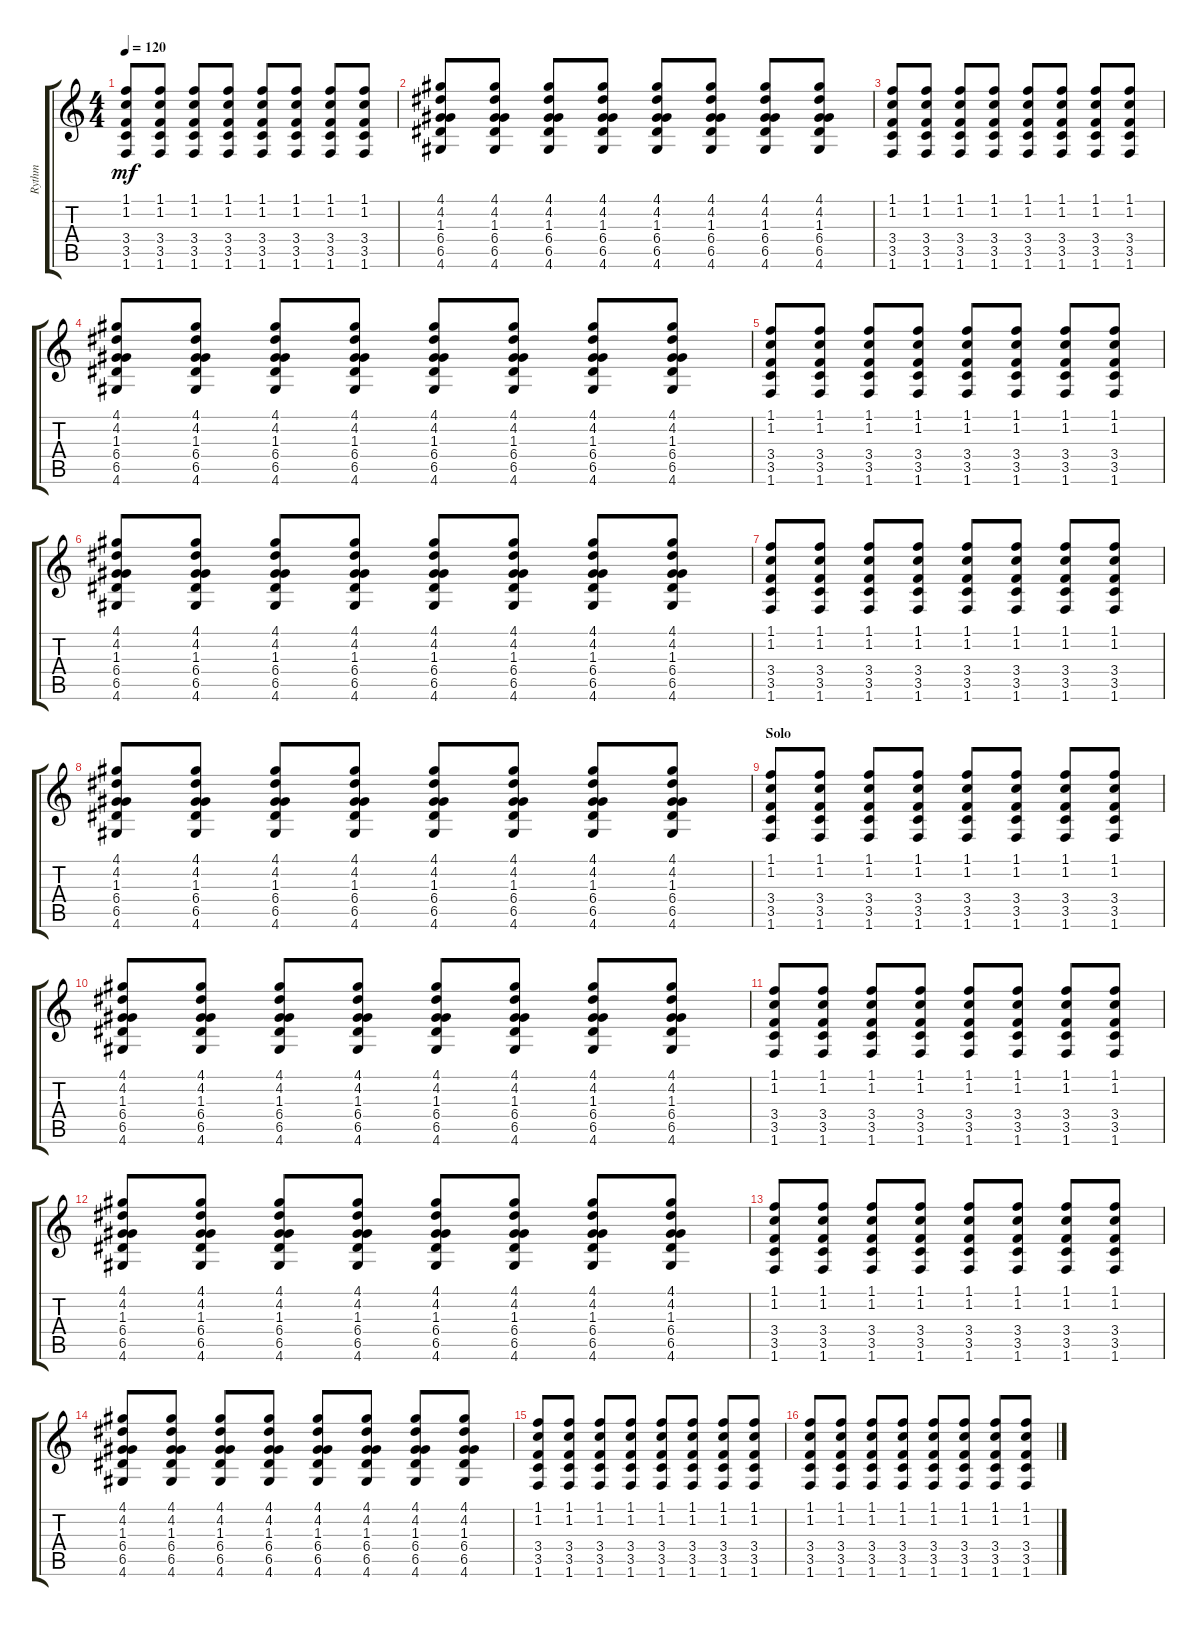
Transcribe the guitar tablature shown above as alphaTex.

\track ("Rythm" "Rythm") {instrument distortionguitar}
\staff {score tabs}
\tuning (E4 B3 G3 D3 A2 E2) {hide}
\ts (4 4)
\tempo 120
\clef g2
\ks c
(1.1 1.2 3.4 3.5 1.6).8{dy mf} (1.1 1.2 3.4 3.5 1.6).8 (1.1 1.2 3.4 3.5 1.6).8 (1.1 1.2 3.4 3.5 1.6).8 (1.1 1.2 3.4 3.5 1.6).8 (1.1 1.2 3.4 3.5 1.6).8 (1.1 1.2 3.4 3.5 1.6).8 (1.1 1.2 3.4 3.5 1.6).8 |
(4.1 4.2 1.3 6.4 6.5 4.6).8 (4.1 4.2 1.3 6.4 6.5 4.6).8 (4.1 4.2 1.3 6.4 6.5 4.6).8 (4.1 4.2 1.3 6.4 6.5 4.6).8 (4.1 4.2 1.3 6.4 6.5 4.6).8 (4.1 4.2 1.3 6.4 6.5 4.6).8 (4.1 4.2 1.3 6.4 6.5 4.6).8 (4.1 4.2 1.3 6.4 6.5 4.6).8 |
(1.1 1.2 3.4 3.5 1.6).8 (1.1 1.2 3.4 3.5 1.6).8 (1.1 1.2 3.4 3.5 1.6).8 (1.1 1.2 3.4 3.5 1.6).8 (1.1 1.2 3.4 3.5 1.6).8 (1.1 1.2 3.4 3.5 1.6).8 (1.1 1.2 3.4 3.5 1.6).8 (1.1 1.2 3.4 3.5 1.6).8 |
(4.1 4.2 1.3 6.4 6.5 4.6).8 (4.1 4.2 1.3 6.4 6.5 4.6).8 (4.1 4.2 1.3 6.4 6.5 4.6).8 (4.1 4.2 1.3 6.4 6.5 4.6).8 (4.1 4.2 1.3 6.4 6.5 4.6).8 (4.1 4.2 1.3 6.4 6.5 4.6).8 (4.1 4.2 1.3 6.4 6.5 4.6).8 (4.1 4.2 1.3 6.4 6.5 4.6).8 |
(1.1 1.2 3.4 3.5 1.6).8 (1.1 1.2 3.4 3.5 1.6).8 (1.1 1.2 3.4 3.5 1.6).8 (1.1 1.2 3.4 3.5 1.6).8 (1.1 1.2 3.4 3.5 1.6).8 (1.1 1.2 3.4 3.5 1.6).8 (1.1 1.2 3.4 3.5 1.6).8 (1.1 1.2 3.4 3.5 1.6).8 |
(4.1 4.2 1.3 6.4 6.5 4.6).8 (4.1 4.2 1.3 6.4 6.5 4.6).8 (4.1 4.2 1.3 6.4 6.5 4.6).8 (4.1 4.2 1.3 6.4 6.5 4.6).8 (4.1 4.2 1.3 6.4 6.5 4.6).8 (4.1 4.2 1.3 6.4 6.5 4.6).8 (4.1 4.2 1.3 6.4 6.5 4.6).8 (4.1 4.2 1.3 6.4 6.5 4.6).8 |
(1.1 1.2 3.4 3.5 1.6).8 (1.1 1.2 3.4 3.5 1.6).8 (1.1 1.2 3.4 3.5 1.6).8 (1.1 1.2 3.4 3.5 1.6).8 (1.1 1.2 3.4 3.5 1.6).8 (1.1 1.2 3.4 3.5 1.6).8 (1.1 1.2 3.4 3.5 1.6).8 (1.1 1.2 3.4 3.5 1.6).8 |
(4.1 4.2 1.3 6.4 6.5 4.6).8 (4.1 4.2 1.3 6.4 6.5 4.6).8 (4.1 4.2 1.3 6.4 6.5 4.6).8 (4.1 4.2 1.3 6.4 6.5 4.6).8 (4.1 4.2 1.3 6.4 6.5 4.6).8 (4.1 4.2 1.3 6.4 6.5 4.6).8 (4.1 4.2 1.3 6.4 6.5 4.6).8 (4.1 4.2 1.3 6.4 6.5 4.6).8 |
\section ("" "Solo")
(1.1 1.2 3.4 3.5 1.6).8 (1.1 1.2 3.4 3.5 1.6).8 (1.1 1.2 3.4 3.5 1.6).8 (1.1 1.2 3.4 3.5 1.6).8 (1.1 1.2 3.4 3.5 1.6).8 (1.1 1.2 3.4 3.5 1.6).8 (1.1 1.2 3.4 3.5 1.6).8 (1.1 1.2 3.4 3.5 1.6).8 |
(4.1 4.2 1.3 6.4 6.5 4.6).8 (4.1 4.2 1.3 6.4 6.5 4.6).8 (4.1 4.2 1.3 6.4 6.5 4.6).8 (4.1 4.2 1.3 6.4 6.5 4.6).8 (4.1 4.2 1.3 6.4 6.5 4.6).8 (4.1 4.2 1.3 6.4 6.5 4.6).8 (4.1 4.2 1.3 6.4 6.5 4.6).8 (4.1 4.2 1.3 6.4 6.5 4.6).8 |
(1.1 1.2 3.4 3.5 1.6).8 (1.1 1.2 3.4 3.5 1.6).8 (1.1 1.2 3.4 3.5 1.6).8 (1.1 1.2 3.4 3.5 1.6).8 (1.1 1.2 3.4 3.5 1.6).8 (1.1 1.2 3.4 3.5 1.6).8 (1.1 1.2 3.4 3.5 1.6).8 (1.1 1.2 3.4 3.5 1.6).8 |
(4.1 4.2 1.3 6.4 6.5 4.6).8 (4.1 4.2 1.3 6.4 6.5 4.6).8 (4.1 4.2 1.3 6.4 6.5 4.6).8 (4.1 4.2 1.3 6.4 6.5 4.6).8 (4.1 4.2 1.3 6.4 6.5 4.6).8 (4.1 4.2 1.3 6.4 6.5 4.6).8 (4.1 4.2 1.3 6.4 6.5 4.6).8 (4.1 4.2 1.3 6.4 6.5 4.6).8 |
(1.1 1.2 3.4 3.5 1.6).8 (1.1 1.2 3.4 3.5 1.6).8 (1.1 1.2 3.4 3.5 1.6).8 (1.1 1.2 3.4 3.5 1.6).8 (1.1 1.2 3.4 3.5 1.6).8 (1.1 1.2 3.4 3.5 1.6).8 (1.1 1.2 3.4 3.5 1.6).8 (1.1 1.2 3.4 3.5 1.6).8 |
(4.1 4.2 1.3 6.4 6.5 4.6).8 (4.1 4.2 1.3 6.4 6.5 4.6).8 (4.1 4.2 1.3 6.4 6.5 4.6).8 (4.1 4.2 1.3 6.4 6.5 4.6).8 (4.1 4.2 1.3 6.4 6.5 4.6).8 (4.1 4.2 1.3 6.4 6.5 4.6).8 (4.1 4.2 1.3 6.4 6.5 4.6).8 (4.1 4.2 1.3 6.4 6.5 4.6).8 |
(1.1 1.2 3.4 3.5 1.6).8 (1.1 1.2 3.4 3.5 1.6).8 (1.1 1.2 3.4 3.5 1.6).8 (1.1 1.2 3.4 3.5 1.6).8 (1.1 1.2 3.4 3.5 1.6).8 (1.1 1.2 3.4 3.5 1.6).8 (1.1 1.2 3.4 3.5 1.6).8 (1.1 1.2 3.4 3.5 1.6).8 |
(1.1 1.2 3.4 3.5 1.6).8 (1.1 1.2 3.4 3.5 1.6).8 (1.1 1.2 3.4 3.5 1.6).8 (1.1 1.2 3.4 3.5 1.6).8 (1.1 1.2 3.4 3.5 1.6).8 (1.1 1.2 3.4 3.5 1.6).8 (1.1 1.2 3.4 3.5 1.6).8 (1.1 1.2 3.4 3.5 1.6).8
